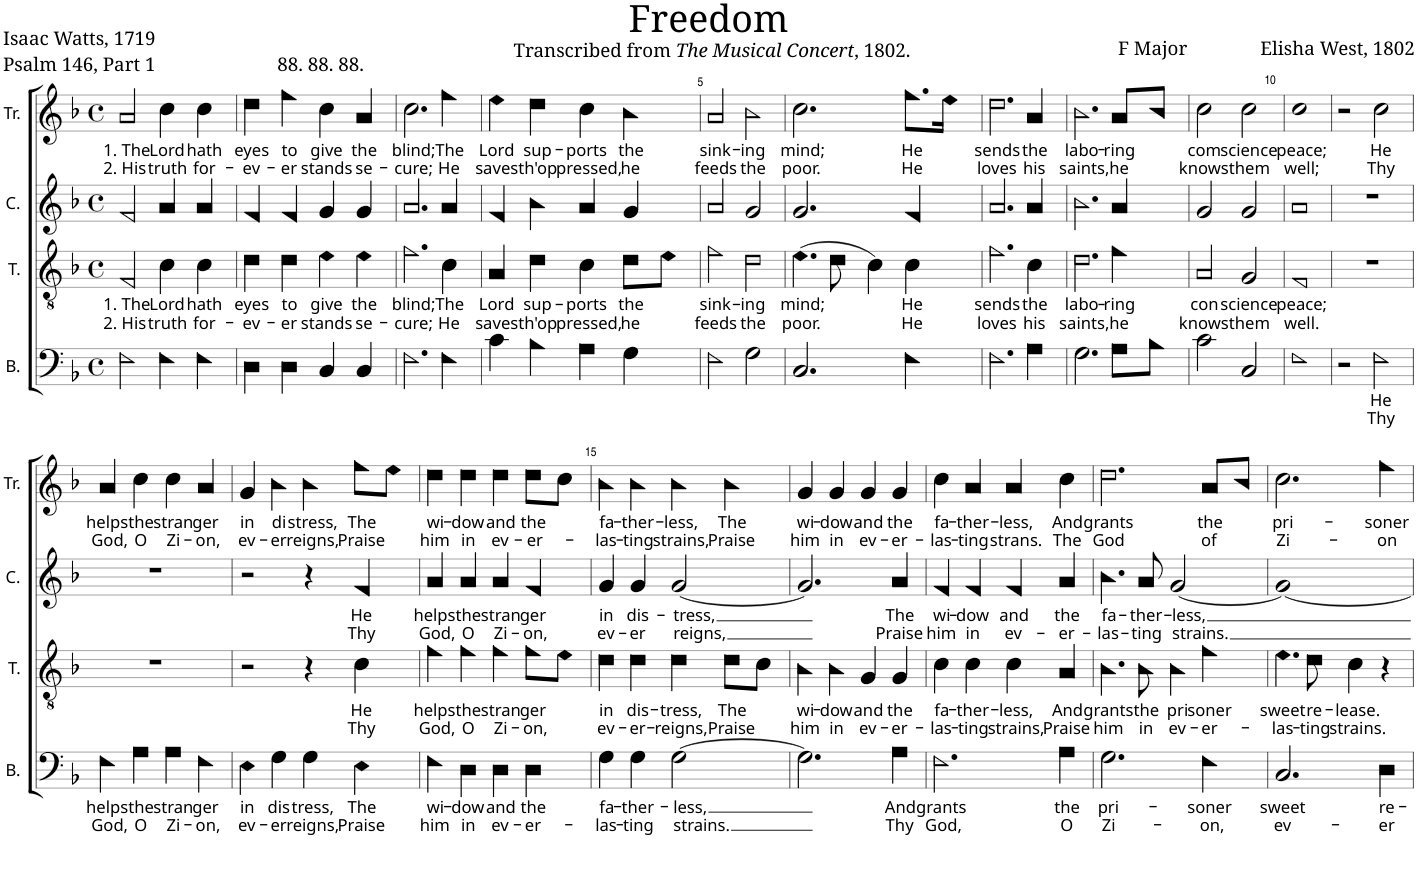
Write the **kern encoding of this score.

**kern	**text	**text	**kern	**text	**text	**kern	**text	**text	**kern	**text	**text
*part4	*part4	*part4	*part3	*part3	*part3	*part2	*part2	*part2	*part1	*part1	*part1
*staff4	*staff4	*staff4	*staff3	*staff3	*staff3	*staff2	*staff2	*staff2	*staff1	*staff1	*staff1
*I"B.	*	*	*I"T.	*	*	*I"C.	*	*	*I"Tr.	*	*
*I'B.	*	*	*I'T.	*	*	*I'C.	*	*	*I'Tr.	*	*
*clefF4	*	*	*clefGv2	*	*	*clefG2	*	*	*clefG2	*	*
*k[b-]	*	*	*k[b-]	*	*	*k[b-]	*	*	*k[b-]	*	*
*M4/4	*	*	*M4/4	*	*	*M4/4	*	*	*M4/4	*	*
*met(c)	*	*	*met(c)	*	*	*met(c)	*	*	*met(c)	*	*
=1	=1	=1	=1	=1	=1	=1	=1	=1	=1	=1	=1
!	!	!	!	!LO:LY:b	!LO:LY:b	!	!	!	!	!LO:LY:b	!LO:LY:b
2F!\	.	.	2F!/	1. The	2. His	2f!/	.	.	2a!/	1. The	2. His
!	!	!	!	!LO:LY:b	!LO:LY:b	!	!	!	!	!LO:LY:b	!LO:LY:b
4F!\	.	.	4c!\	Lord	truth	4a!/	.	.	4cc!\	Lord	truth
!	!	!	!	!LO:LY:b	!LO:LY:b	!	!	!	!	!LO:LY:b	!LO:LY:b
4F!\	.	.	4c!\	hath	for-	4a!/	.	.	4cc!\	hath	for-
=2	=2	=2	=2	=2	=2	=2	=2	=2	=2	=2	=2
!	!	!	!	!LO:LY:b	!LO:LY:b	!	!	!	!	!LO:LY:b	!LO:LY:b
4D!\	.	.	4d!\	eyes	-ev-	4f!/	.	.	4dd!\	eyes	-ev-
!	!	!	!	!LO:LY:b	!LO:LY:b	!	!	!	!	!LO:LY:b	!LO:LY:b
4D!\	.	.	4d!\	to	-er	4f!/	.	.	4ff!\	to	-er
!	!	!	!	!LO:LY:b	!LO:LY:b	!	!	!	!	!LO:LY:b	!LO:LY:b
4C!/	.	.	4e!\	give	stands	4g!/	.	.	4cc!\	give	stands
!	!	!	!	!LO:LY:b	!LO:LY:b	!	!	!	!	!LO:LY:b	!LO:LY:b
4C!/	.	.	4e!\	the	se-	4g!/	.	.	4a!/	the	se-
=3	=3	=3	=3	=3	=3	=3	=3	=3	=3	=3	=3
!	!	!	!	!LO:LY:b	!LO:LY:b	!	!	!	!	!LO:LY:b	!LO:LY:b
2.F!\	.	.	2.f!\	blind;	-cure;	2.a!/	.	.	2.cc!\	blind;	-cure;
!	!	!	!	!LO:LY:b	!LO:LY:b	!	!	!	!	!LO:LY:b	!LO:LY:b
4F!\	.	.	4c!\	The	He	4a!/	.	.	4ff!\	The	He
=4	=4	=4	=4	=4	=4	=4	=4	=4	=4	=4	=4
!	!	!	!	!LO:LY:b	!LO:LY:b	!	!	!	!	!LO:LY:b	!LO:LY:b
4c!\	.	.	4A!/	Lord	saves	4f!/	.	.	4ee!\	Lord	saves
!	!	!	!	!LO:LY:b	!LO:LY:b	!	!	!	!	!LO:LY:b	!LO:LY:b
4B-!\	.	.	4d!\	sup-	th'op-	4b-!\	.	.	4dd!\	sup-	th'op-
!	!	!	!	!LO:LY:b	!LO:LY:b	!	!	!	!	!LO:LY:b	!LO:LY:b
4A!\	.	.	4c!\	-ports	-pressed,	4a!/	.	.	4cc!\	-ports	-pressed,
!	!	!	!	!LO:LY:b	!LO:LY:b	!	!	!	!	!LO:LY:b	!LO:LY:b
4G!\	.	.	8d!\L	the	he	4g!/	.	.	4b-!\	the	he
.	.	.	8e!\J	.	.	.	.	.	.	.	.
=5	=5	=5	=5	=5	=5	=5	=5	=5	=5	=5	=5
!	!	!	!	!LO:LY:b	!LO:LY:b	!	!	!	!	!LO:LY:b	!LO:LY:b
2F!\	.	.	2f!\	-sink-	feeds	2a!/	.	.	2a!/	sink-	feeds
!	!	!	!	!LO:LY:b	!LO:LY:b	!	!	!	!	!LO:LY:b	!LO:LY:b
2G!\	.	.	2d!\	-ing	the	2g!/	.	.	2b-!\	-ing	the
=6	=6	=6	=6	=6	=6	=6	=6	=6	=6	=6	=6
!	!	!	!	!LO:LY:b	!LO:LY:b	!	!	!	!	!LO:LY:b	!LO:LY:b
2.C!/	.	.	(4.e!\	mind;	poor.	2.g!/	.	.	2.cc!\	mind;	poor.
.	.	.	8d!\	.	.	.	.	.	.	.	.
.	.	.	4c!\)	.	.	.	.	.	.	.	.
!	!	!	!	!LO:LY:b	!LO:LY:b	!	!	!	!	!LO:LY:b	!LO:LY:b
4F!\	.	.	4c!\	He	He	4f!/	.	.	8.ff!\L	He	He
.	.	.	.	.	.	.	.	.	16ee!\Jk	.	.
=7	=7	=7	=7	=7	=7	=7	=7	=7	=7	=7	=7
!	!	!	!	!LO:LY:b	!LO:LY:b	!	!	!	!	!LO:LY:b	!LO:LY:b
2.F!\	.	.	2.f!\	sends	loves	2.a!/	.	.	2.dd!\	sends	loves
!	!	!	!	!LO:LY:b	!LO:LY:b	!	!	!	!	!LO:LY:b	!LO:LY:b
4A!\	.	.	4c!\	the	his	4a!/	.	.	4a!/	the	his
=8	=8	=8	=8	=8	=8	=8	=8	=8	=8	=8	=8
!	!	!	!	!LO:LY:b	!LO:LY:b	!	!	!	!	!LO:LY:b	!LO:LY:b
2.G!\	.	.	2.d!\	labo-	saints,	2.b-!\	.	.	2.b-!\	labo-	saints,
!	!	!	!	!LO:LY:b	!LO:LY:b	!	!	!	!	!LO:LY:b	!LO:LY:b
8A!\L	.	.	4f!\	-ring	he	4a!/	.	.	8a!/L	-ring	he
8B-!\J	.	.	.	.	.	.	.	.	8b-!/J	.	.
=9	=9	=9	=9	=9	=9	=9	=9	=9	=9	=9	=9
!	!	!	!	!LO:LY:b	!LO:LY:b	!	!	!	!	!LO:LY:b	!LO:LY:b
2c!\	.	.	2A!/	con-	knows	2g!/	.	.	2cc!\	com-	knows
!	!	!	!	!LO:LY:b	!LO:LY:b	!	!	!	!	!LO:LY:b	!LO:LY:b
2C!/	.	.	2G!/	-science	them	2g!/	.	.	2cc!\	-science	them
=10	=10	=10	=10	=10	=10	=10	=10	=10	=10	=10	=10
!	!	!	!	!LO:LY:b	!LO:LY:b	!	!	!	!	!LO:LY:b	!LO:LY:b
1F!	.	.	1F!	peace;	well.	1a!	.	.	1cc!	peace;	well;
=11	=11	=11	=11	=11	=11	=11	=11	=11	=11	=11	=11
2r	.	.	1r	.	.	1r	.	.	2r	.	.
!	!LO:LY:b	!LO:LY:b	!	!	!	!	!	!	!	!LO:LY:b	!LO:LY:b
2F!\	He	Thy	.	.	.	.	.	.	2cc!\	He	Thy
!!LO:LB:g=z
=12	=12	=12	=12	=12	=12	=12	=12	=12	=12	=12	=12
!	!LO:LY:b	!LO:LY:b	!	!	!	!	!	!	!	!LO:LY:b	!LO:LY:b
4F!\	helps	God,	1r	.	.	1r	.	.	4a!/	helps	God,
!	!LO:LY:b	!LO:LY:b	!	!	!	!	!	!	!	!LO:LY:b	!LO:LY:b
4A!\	the	O	.	.	.	.	.	.	4cc!\	the	O
!	!LO:LY:b	!LO:LY:b	!	!	!	!	!	!	!	!LO:LY:b	!LO:LY:b
4A!\	stran-	Zi-	.	.	.	.	.	.	4cc!\	stran-	Zi-
!	!LO:LY:b	!LO:LY:b	!	!	!	!	!	!	!	!LO:LY:b	!LO:LY:b
4F!\	-ger	-on,	.	.	.	.	.	.	4a!/	-ger	-on,
=13	=13	=13	=13	=13	=13	=13	=13	=13	=13	=13	=13
!	!LO:LY:b	!LO:LY:b	!	!	!	!	!	!	!	!LO:LY:b	!LO:LY:b
4E!\	in	ev-	2r	.	.	2r	.	.	4g!/	in	ev-
!	!LO:LY:b	!LO:LY:b	!	!	!	!	!	!	!	!LO:LY:b	!LO:LY:b
4G!\	dis-	-er	.	.	.	.	.	.	4b-!\	di-	-er
!	!LO:LY:b	!LO:LY:b	!	!	!	!	!	!	!	!LO:LY:b	!LO:LY:b
4G!\	-tress,	reigns,	4r	.	.	4r	.	.	4b-!\	-stress,	reigns,
!	!LO:LY:b	!LO:LY:b	!	!LO:LY:b	!LO:LY:b	!	!LO:LY:b	!LO:LY:b	!	!LO:LY:b	!LO:LY:b
4E!\	The	Praise	4c!\	He	Thy	4f!/	He	Thy	8ff!\L	The	Praise
.	.	.	.	.	.	.	.	.	8ee!\J	.	.
=14	=14	=14	=14	=14	=14	=14	=14	=14	=14	=14	=14
!	!LO:LY:b	!LO:LY:b	!	!LO:LY:b	!LO:LY:b	!	!LO:LY:b	!LO:LY:b	!	!LO:LY:b	!LO:LY:b
4F!\	wi-	him	4f!\	helps	God,	4a!/	helps	God,	4dd!\	wi-	him
!	!LO:LY:b	!LO:LY:b	!	!LO:LY:b	!LO:LY:b	!	!LO:LY:b	!LO:LY:b	!	!LO:LY:b	!LO:LY:b
4D!\	-dow	in	4f!\	the	O	4a!/	the	O	4dd!\	-dow	in
!	!LO:LY:b	!LO:LY:b	!	!LO:LY:b	!LO:LY:b	!	!LO:LY:b	!LO:LY:b	!	!LO:LY:b	!LO:LY:b
4D!\	and	ev-	4f!\	stran-	Zi-	4a!/	stran-	Zi-	4dd!\	and	ev-
!	!LO:LY:b	!LO:LY:b	!	!LO:LY:b	!LO:LY:b	!	!LO:LY:b	!LO:LY:b	!	!LO:LY:b	!LO:LY:b
4D!\	the	-er-	8f!\L	-ger	-on,	4f!/	-ger	-on,	8dd!\L	the	-er-
.	.	.	8e!\J	.	.	.	.	.	8cc!\J	.	.
=15	=15	=15	=15	=15	=15	=15	=15	=15	=15	=15	=15
!	!LO:LY:b	!LO:LY:b	!	!LO:LY:b	!LO:LY:b	!	!LO:LY:b	!LO:LY:b	!	!LO:LY:b	!LO:LY:b
4G!\	fa-	-las-	4d!\	in	ev-	4g!/	in	ev-	4b-!\	fa-	-las-
!	!LO:LY:b	!LO:LY:b	!	!LO:LY:b	!LO:LY:b	!	!LO:LY:b	!LO:LY:b	!	!LO:LY:b	!LO:LY:b
4G!\	-ther-	-ting	4d!\	dis-	-er-	4g!/	dis-	-er	4b-!\	-ther-	-ting
!	!LO:LY:b	!LO:LY:b	!	!LO:LY:b	!LO:LY:b	!	!LO:LY:b	!LO:LY:b	!	!LO:LY:b	!LO:LY:b
[2G!\	-less,	strains.	4d!\	-tress,	-reigns,	[2g!/	-tress,	reigns,	4b-!\	-less,	strains,
!	!	!	!	!LO:LY:b	!LO:LY:b	!	!	!	!	!LO:LY:b	!LO:LY:b
.	.	.	8d!\L	The	Praise	.	.	.	4b-!\	The	Praise
.	.	.	8c!\J	.	.	.	.	.	.	.	.
=16	=16	=16	=16	=16	=16	=16	=16	=16	=16	=16	=16
!	!	!	!	!LO:LY:b	!LO:LY:b	!	!	!	!	!LO:LY:b	!LO:LY:b
2.G!\]	.	.	4B-!\	wi-	him	2.g!/]	.	.	4g!/	wi-	him
!	!	!	!	!LO:LY:b	!LO:LY:b	!	!	!	!	!LO:LY:b	!LO:LY:b
.	.	.	4B-!\	-dow	in	.	.	.	4g!/	-dow	in
!	!	!	!	!LO:LY:b	!LO:LY:b	!	!	!	!	!LO:LY:b	!LO:LY:b
.	.	.	4G!/	and	ev-	.	.	.	4g!/	and	ev-
!	!LO:LY:b	!LO:LY:b	!	!LO:LY:b	!LO:LY:b	!	!LO:LY:b	!LO:LY:b	!	!LO:LY:b	!LO:LY:b
4A!\	And	Thy	4G!/	the	-er-	4a!/	The	Praise	4g!/	the	-er-
=17	=17	=17	=17	=17	=17	=17	=17	=17	=17	=17	=17
!	!LO:LY:b	!LO:LY:b	!	!LO:LY:b	!LO:LY:b	!	!LO:LY:b	!LO:LY:b	!	!LO:LY:b	!LO:LY:b
2.F!\	grants	God,	4c!\	fa-	-las-	4f!/	wi-	him	4cc!\	fa-	-las-
!	!	!	!	!LO:LY:b	!LO:LY:b	!	!LO:LY:b	!LO:LY:b	!	!LO:LY:b	!LO:LY:b
.	.	.	4c!\	-ther-	-ting	4f!/	-dow	in	4a!/	-ther-	-ting
!	!	!	!	!LO:LY:b	!LO:LY:b	!	!LO:LY:b	!LO:LY:b	!	!LO:LY:b	!LO:LY:b
.	.	.	4c!\	-less,	strains,	4f!/	and	ev-	4a!/	-less,	strans.
!	!LO:LY:b	!LO:LY:b	!	!LO:LY:b	!LO:LY:b	!	!LO:LY:b	!LO:LY:b	!	!LO:LY:b	!LO:LY:b
4A!\	the	O	4A!/	And	Praise	4a!/	the	-er-	4cc!\	And	The
=18	=18	=18	=18	=18	=18	=18	=18	=18	=18	=18	=18
!	!LO:LY:b	!LO:LY:b	!	!LO:LY:b	!LO:LY:b	!	!LO:LY:b	!LO:LY:b	!	!LO:LY:b	!LO:LY:b
2.G!\	pri-	Zi-	4.B-!\	grants	him	4.b-!\	fa-	-las-	2.dd!\	grants	God
!	!	!	!	!LO:LY:b	!LO:LY:b	!	!LO:LY:b	!LO:LY:b	!	!	!
.	.	.	8B-!\	the	in	8a!/	-ther-	-ting	.	.	.
!	!	!	!	!LO:LY:b	!LO:LY:b	!	!LO:LY:b	!LO:LY:b	!	!	!
.	.	.	4B-!\	pri-	ev-	[2g!/	-less,	strains.	.	.	.
!	!LO:LY:b	!LO:LY:b	!	!LO:LY:b	!LO:LY:b	!	!	!	!	!LO:LY:b	!LO:LY:b
4F!\	-soner	-on,	4f!\	-soner	-er-	.	.	.	8a!/L	the	of
.	.	.	.	.	.	.	.	.	8b-!/J	.	.
=19	=19	=19	=19	=19	=19	=19	=19	=19	=19	=19	=19
!	!LO:LY:b	!LO:LY:b	!	!LO:LY:b	!LO:LY:b	!	!	!	!	!LO:LY:b	!LO:LY:b
2.C!/	sweet	ev-	4.e!\	sweet	-las-	1g!_	.	.	2.cc!\	pri-	Zi-
!	!	!	!	!LO:LY:b	!LO:LY:b	!	!	!	!	!	!
.	.	.	8d!\	re-	-ting	.	.	.	.	.	.
!	!	!	!	!LO:LY:b	!LO:LY:b	!	!	!	!	!	!
.	.	.	4c!\	-lease.	strains.	.	.	.	.	.	.
!	!LO:LY:b	!LO:LY:b	!	!	!	!	!	!	!	!LO:LY:b	!LO:LY:b
4D!\	re-	-er	4r	.	.	.	.	.	4ff!\	-soner	-on
=	=	=	=	=	=	=	=	=	=	=	=
*-	*-	*-	*-	*-	*-	*-	*-	*-	*-	*-	*-
